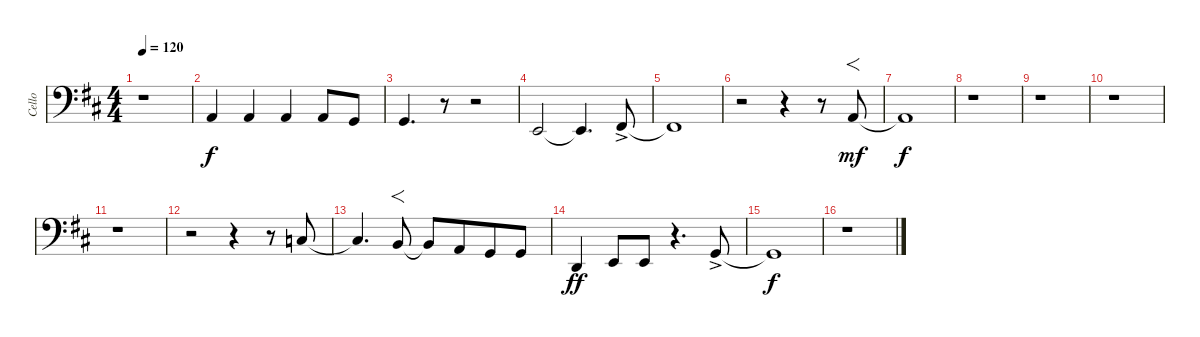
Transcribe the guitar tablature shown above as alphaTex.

\track ("Cello" "Cello") {instrument cello}
\staff {score}
\tuning (G2 D2 A1 E1) {hide}
\ts (4 4)
\tempo 120
\clef f4
\ks d
r.1{dy f} |
2.1.4 2.1.4 2.1.4 2.1.8 0.1.8 |
0.1.4{d} r.8 r.2 |
2.2.2 2.2{t}.4{d} 4.2{ac}.8 |
4.2{t}.1 |
r.2 r.4 r.8 2.1.8{f dy mf} |
2.1{t}.1{dy f} |
r.1 |
r.1 |
r.1 |
r.1 |
r.2 r.4 r.8 5.1.8 |
5.1{t}.4{d} 4.1.8{f} 4.1{t}.8 2.1.8{beam merge} 0.1.8 0.1.8 |
0.2.4{dy ff} 2.2.8 2.2.8 r.4{d} 0.1{ac}.8 |
0.1{t}.1{dy f} |
r.1
